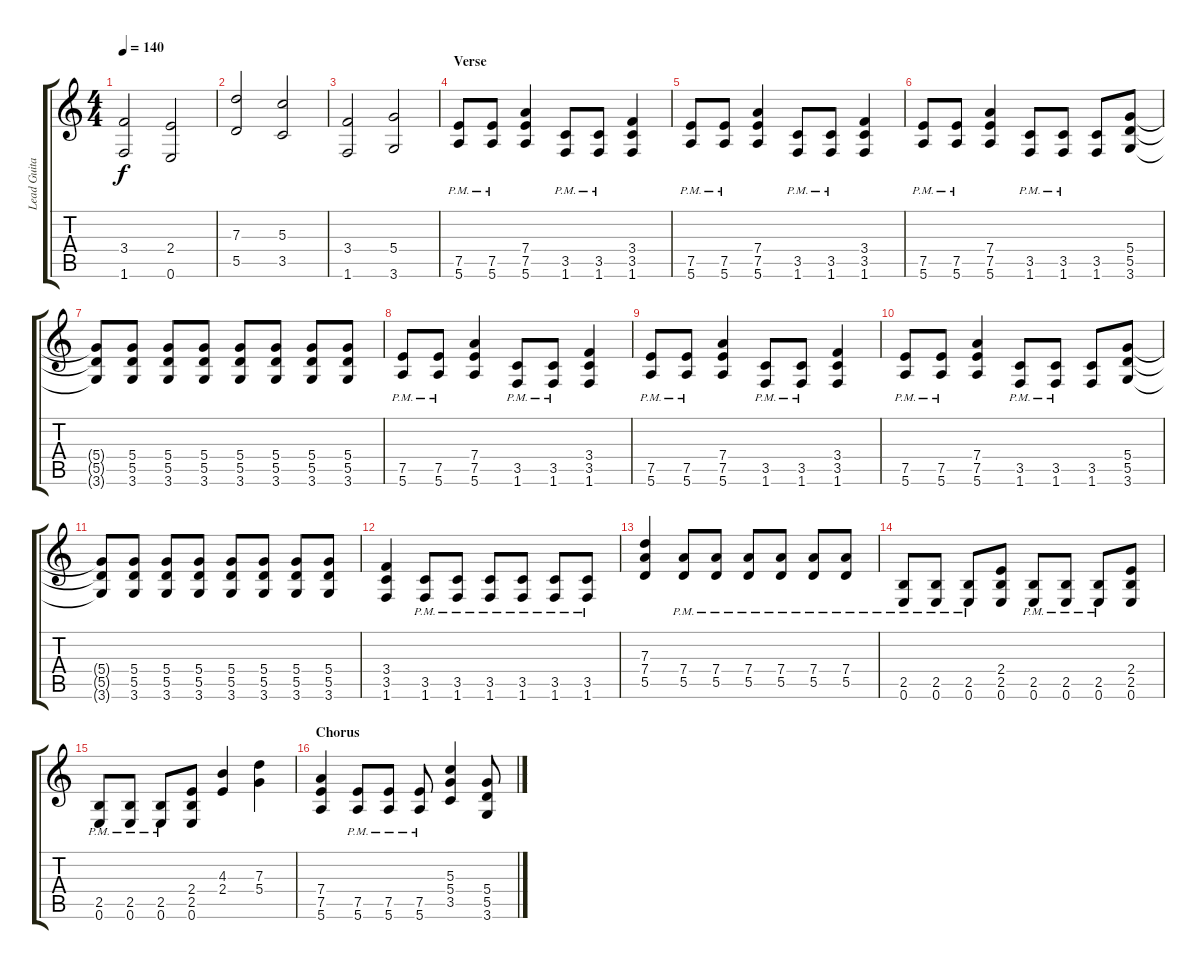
\track ("Lead Guitar" "Lead Guita") {instrument distortionguitar}
\staff {score tabs}
\tuning (E4 B3 G3 D3 A2 E2) {hide}
\ts (4 4)
\tempo 140
\clef g2
\ks c
(3.4 1.6).2{dy f} (2.4 0.6).2 |
(7.3 5.5).2 (5.3 3.5).2 |
(3.4 1.6).2 (5.4 3.6).2 |
\section ("" "Verse")
(7.5{pm} 5.6{pm}).8 (7.5{pm} 5.6{pm}).8 (7.4 7.5 5.6).4 (3.5{pm} 1.6{pm}).8 (3.5{pm} 1.6{pm}).8 (3.4 3.5 1.6).4 |
(7.5{pm} 5.6{pm}).8 (7.5{pm} 5.6{pm}).8 (7.4 7.5 5.6).4 (3.5{pm} 1.6{pm}).8 (3.5{pm} 1.6{pm}).8 (3.4 3.5 1.6).4 |
(7.5{pm} 5.6{pm}).8 (7.5{pm} 5.6{pm}).8 (7.4 7.5 5.6).4 (3.5{pm} 1.6{pm}).8 (3.5{pm} 1.6{pm}).8 (3.5 1.6).8 (5.4 5.5 3.6).8 |
(5.4{t} 5.5{t} 3.6{t}).8 (5.4 5.5 3.6).8 (5.4 5.5 3.6).8 (5.4 5.5 3.6).8 (5.4 5.5 3.6).8 (5.4 5.5 3.6).8 (5.4 5.5 3.6).8 (5.4 5.5 3.6).8 |
(7.5{pm} 5.6{pm}).8 (7.5{pm} 5.6{pm}).8 (7.4 7.5 5.6).4 (3.5{pm} 1.6{pm}).8 (3.5{pm} 1.6{pm}).8 (3.4 3.5 1.6).4 |
(7.5{pm} 5.6{pm}).8 (7.5{pm} 5.6{pm}).8 (7.4 7.5 5.6).4 (3.5{pm} 1.6{pm}).8 (3.5{pm} 1.6{pm}).8 (3.4 3.5 1.6).4 |
(7.5{pm} 5.6{pm}).8 (7.5{pm} 5.6{pm}).8 (7.4 7.5 5.6).4 (3.5{pm} 1.6{pm}).8 (3.5{pm} 1.6{pm}).8 (3.5 1.6).8 (5.4 5.5 3.6).8 |
(5.4{t} 5.5{t} 3.6{t}).8 (5.4 5.5 3.6).8 (5.4 5.5 3.6).8 (5.4 5.5 3.6).8 (5.4 5.5 3.6).8 (5.4 5.5 3.6).8 (5.4 5.5 3.6).8 (5.4 5.5 3.6).8 |
(3.4 3.5 1.6).4 (3.5{pm} 1.6{pm}).8 (3.5{pm} 1.6{pm}).8 (3.5{pm} 1.6{pm}).8 (3.5{pm} 1.6{pm}).8 (3.5{pm} 1.6{pm}).8 (3.5{pm} 1.6{pm}).8 |
(7.3 7.4 5.5).4 (7.4{pm} 5.5{pm}).8 (7.4{pm} 5.5{pm}).8 (7.4{pm} 5.5{pm}).8 (7.4{pm} 5.5{pm}).8 (7.4{pm} 5.5{pm}).8 (7.4{pm} 5.5{pm}).8 |
(2.5{pm} 0.6{pm}).8 (2.5{pm} 0.6{pm}).8 (2.5{pm} 0.6{pm}).8 (2.4 2.5 0.6).8 (2.5{pm} 0.6{pm}).8 (2.5{pm} 0.6{pm}).8 (2.5{pm} 0.6{pm}).8 (2.4 2.5 0.6).8 |
(2.5{pm} 0.6{pm}).8 (2.5{pm} 0.6{pm}).8 (2.5{pm} 0.6{pm}).8 (2.4 2.5 0.6).8 (4.3 2.4).4 (7.3 5.4).4 |
\section ("" "Chorus")
(7.4 7.5 5.6).4 (7.5{pm} 5.6{pm}).8 (7.5{pm} 5.6{pm}).8 (7.5{pm} 5.6{pm}).8 (5.3 5.4 3.5).4 (5.4 5.5 3.6).8
